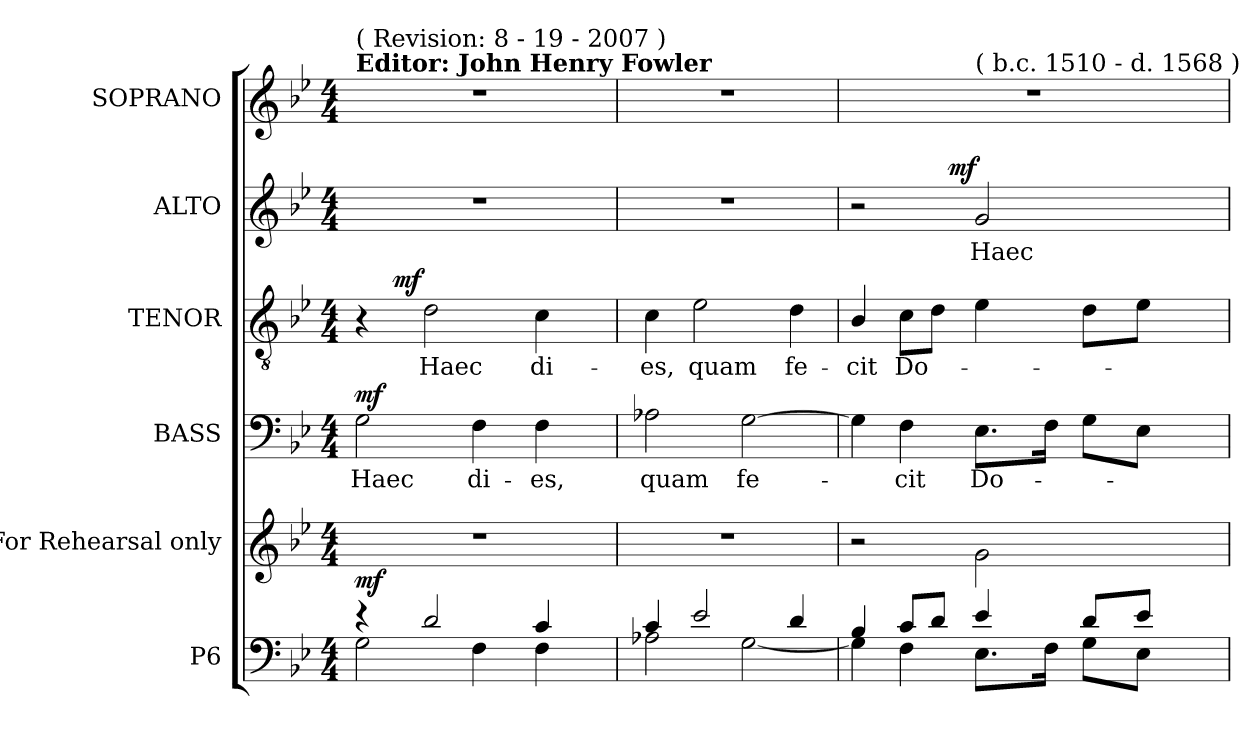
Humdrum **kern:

**kern	**kern	**dynam	**kern	**text	**dynam	**kern	**text	**dynam	**kern	**text	**dynam	**kern
*part6	*part5	*part5	*part4	*part4	*part4	*part3	*part3	*part3	*part2	*part2	*part2	*part1
*staff6	*staff5	*staff5	*staff4	*staff4	*staff4	*staff3	*staff3	*staff3	*staff2	*staff2	*staff2	*staff1
*I"P6	*I"For Rehearsal  only	*	*I"BASS	*	*	*I"TENOR	*	*	*I"ALTO	*	*	*I"SOPRANO
*	*	*	*I'B.	*	*	*I'T.	*	*	*I'A.	*	*	*I'S.
!!LO:PB:g=z
*clefF4	*clefG2	*	*clefF4	*	*	*clefGv2	*	*	*clefG2	*	*	*clefG2
*	*	*	*	*	*	*ITrd7c12	*	*	*	*	*	*
*k[b-e-]	*k[b-e-]	*	*k[b-e-]	*	*	*k[b-e-]	*	*	*k[b-e-]	*	*	*k[b-e-]
*B-:	*B-:	*	*B-:	*	*	*B-:	*	*	*B-:	*	*	*B-:
*M4/4	*M4/4	*	*M4/4	*	*	*M4/4	*	*	*M4/4	*	*	*M4/4
=1	=1	=1	=1	=1	=1	=1	=1	=1	=1	=1	=1	=1
*^	*	*	*	*	*	*	*	*	*	*	*	*
!	!	!	!	!	!	!	!	!	!	!	!	!	!LO:TX:a:B:t=Editor&colon; John Henry Fowler
!	!	!	!	!	!	!	!	!	!	!	!	!	!LO:TX:a:t=( Revision&colon; 8 - 19 - 2007 )
!	!	!	!	!	!LO:LY:b:color=#000000	!	!	!	!	!	!	!	!
*	*	*	*	*	*	*	*^	*	*	*	*	*	*
4r	2Gi\	1r	mf	2Gi\	Haec	mf	4r	8ryy	.	.	1r	.	.	1r
.	.	.	.	.	.	.	.	128ryy	.	.	.	.	.	.
.	.	.	.	.	.	.	.	1024ryy	.	.	.	.	.	.
.	.	.	.	.	.	.	.	2ryy	.	mf	.	.	.	.
!	!	!	!	!	!	!	!	!	!LO:LY:b:color=#000000	!	!	!	!	!
2di/	.	.	.	.	.	.	2Di\	.	Haec	.	.	.	.	.
!	!	!	!	!	!LO:LY:b:color=#000000	!	!	!	!	!	!	!	!	!
.	4Fi\	.	.	4Fi\	di-	.	.	.	.	.	.	.	.	.
.	.	.	.	.	.	.	.	4ryy	.	.	.	.	.	.
!	!	!	!	!	!LO:LY:b:color=#000000	!	!	!	!	!	!	!	!	!
!	!	!	!	!	!	!	!	!	!LO:LY:b:color=#000000	!	!	!	!	!
4ci/	4Fi\	.	.	4Fi\	-es,	.	4Ci\	.	di-	.	.	.	.	.
.	.	.	.	.	.	.	.	16ryy	.	.	.	.	.	.
.	.	.	.	.	.	.	.	32ryy	.	.	.	.	.	.
.	.	.	.	.	.	.	.	64ryy	.	.	.	.	.	.
.	.	.	.	.	.	.	.	256..ryy	.	.	.	.	.	.
*	*	*	*	*	*	*	*v	*v	*	*	*	*	*	*
=2	=2	=2	=2	=2	=2	=2	=2	=2	=2	=2	=2	=2	=2
*	*	*	*	*	*	*	*^	*	*	*	*	*	*
!	!	!	!	!	!LO:LY:b:color=#000000	!	!	!	!	!	!	!	!	!
*	*	*	*	*	*	*	*v	*v	*	*	*	*	*	*
*	*	*	*	*	*	*	*^	*	*	*	*	*	*
!	!	!	!	!	!	!	!	!	!LO:LY:b:color=#000000	!	!	!	!	!
*	*	*	*	*	*	*	*v	*v	*	*	*	*	*	*
4ci/	2A-Xi\	1r	.	2A-Xi\	quam	.	4Ci\	-es,	.	1r	.	.	1r
!	!	!	!	!	!	!	!	!LO:LY:b:color=#000000	!	!	!	!	!
2e-i/	.	.	.	.	.	.	2E-i\	quam	.	.	.	.	.
!	!	!	!	!	!LO:LY:b:color=#000000	!	!	!	!	!	!	!	!
.	[2Gi\	.	.	[2Gi\	fe-	.	.	.	.	.	.	.	.
!	!	!	!	!	!	!	!	!LO:LY:b:color=#000000	!	!	!	!	!
4di/	.	.	.	.	.	.	4Di\	fe-	.	.	.	.	.
=3	=3	=3	=3	=3	=3	=3	=3	=3	=3	=3	=3	=3	=3
!	!	!	!	!	!	!	!	!LO:LY:b:color=#000000	!	!	!	!	!
*	*	*	*	*	*	*	*	*	*	*^	*	*	*^
4B-i/	4Gi\]	2r	.	4Gi\]	.	.	4BB-i/	-cit	.	2r	4ryy	.	.	1r	2ryy
!	!	!	!	!	!LO:LY:b:color=#000000	!	!	!	!	!	!	!	!	!	!
!	!	!	!	!	!	!	!	!LO:LY:b:color=#000000	!	!	!	!	!	!	!
8ci/L	4Fi\	.	.	4Fi\	-cit	.	8Ci\L	Do-	.	.	8ryy	.	.	.	.
8di/J	.	.	.	.	.	.	8Di\J	.	.	.	32ryy	.	.	.	.
.	.	.	.	.	.	.	.	.	.	.	256ryy	.	.	.	.
.	.	.	.	.	.	.	.	.	.	.	1024ryy	.	.	.	.
.	.	.	.	.	.	.	.	.	.	.	2ryy	.	mf	.	.
!	!	!	!	!	!LO:LY:b:color=#000000	!	!	!	!	!	!	!	!	!	!
!	!	!	!	!	!	!	!	!	!	!	!	!	!	!	!LO:TX:a:t=( b.c. 1510 - d. 1568 )
!	!	!	!	!	!	!	!	!	!	!	!	!LO:LY:b:color=#000000	!	!	!
4e-i/	8.E-i\L	2gi\	.	8.E-i\L	Do-	.	4E-i\	.	.	2gi/	.	Haec	.	.	2ryy
.	16Fi\Jk	.	.	16Fi\Jk	.	.	.	.	.	.	.	.	.	.	.
8di/L	8Gi\L	.	.	8Gi\L	.	.	8Di\L	.	.	.	.	.	.	.	.
8e-i/J	8E-i\J	.	.	8E-i\J	.	.	8E-i\J	.	.	.	.	.	.	.	.
.	.	.	.	.	.	.	.	.	.	.	16ryy	.	.	.	.
.	.	.	.	.	.	.	.	.	.	.	64ryy	.	.	.	.
.	.	.	.	.	.	.	.	.	.	.	128ryy	.	.	.	.
.	.	.	.	.	.	.	.	.	.	.	512.ryy	.	.	.	.
*	*	*	*	*	*	*	*	*	*	*v	*v	*	*	*	*
*v	*v	*	*	*	*	*	*	*	*	*	*	*	*v	*v
=	=	=	=	=	=	=	=	=	=	=	=	=
*-	*-	*-	*-	*-	*-	*-	*-	*-	*-	*-	*-	*-
